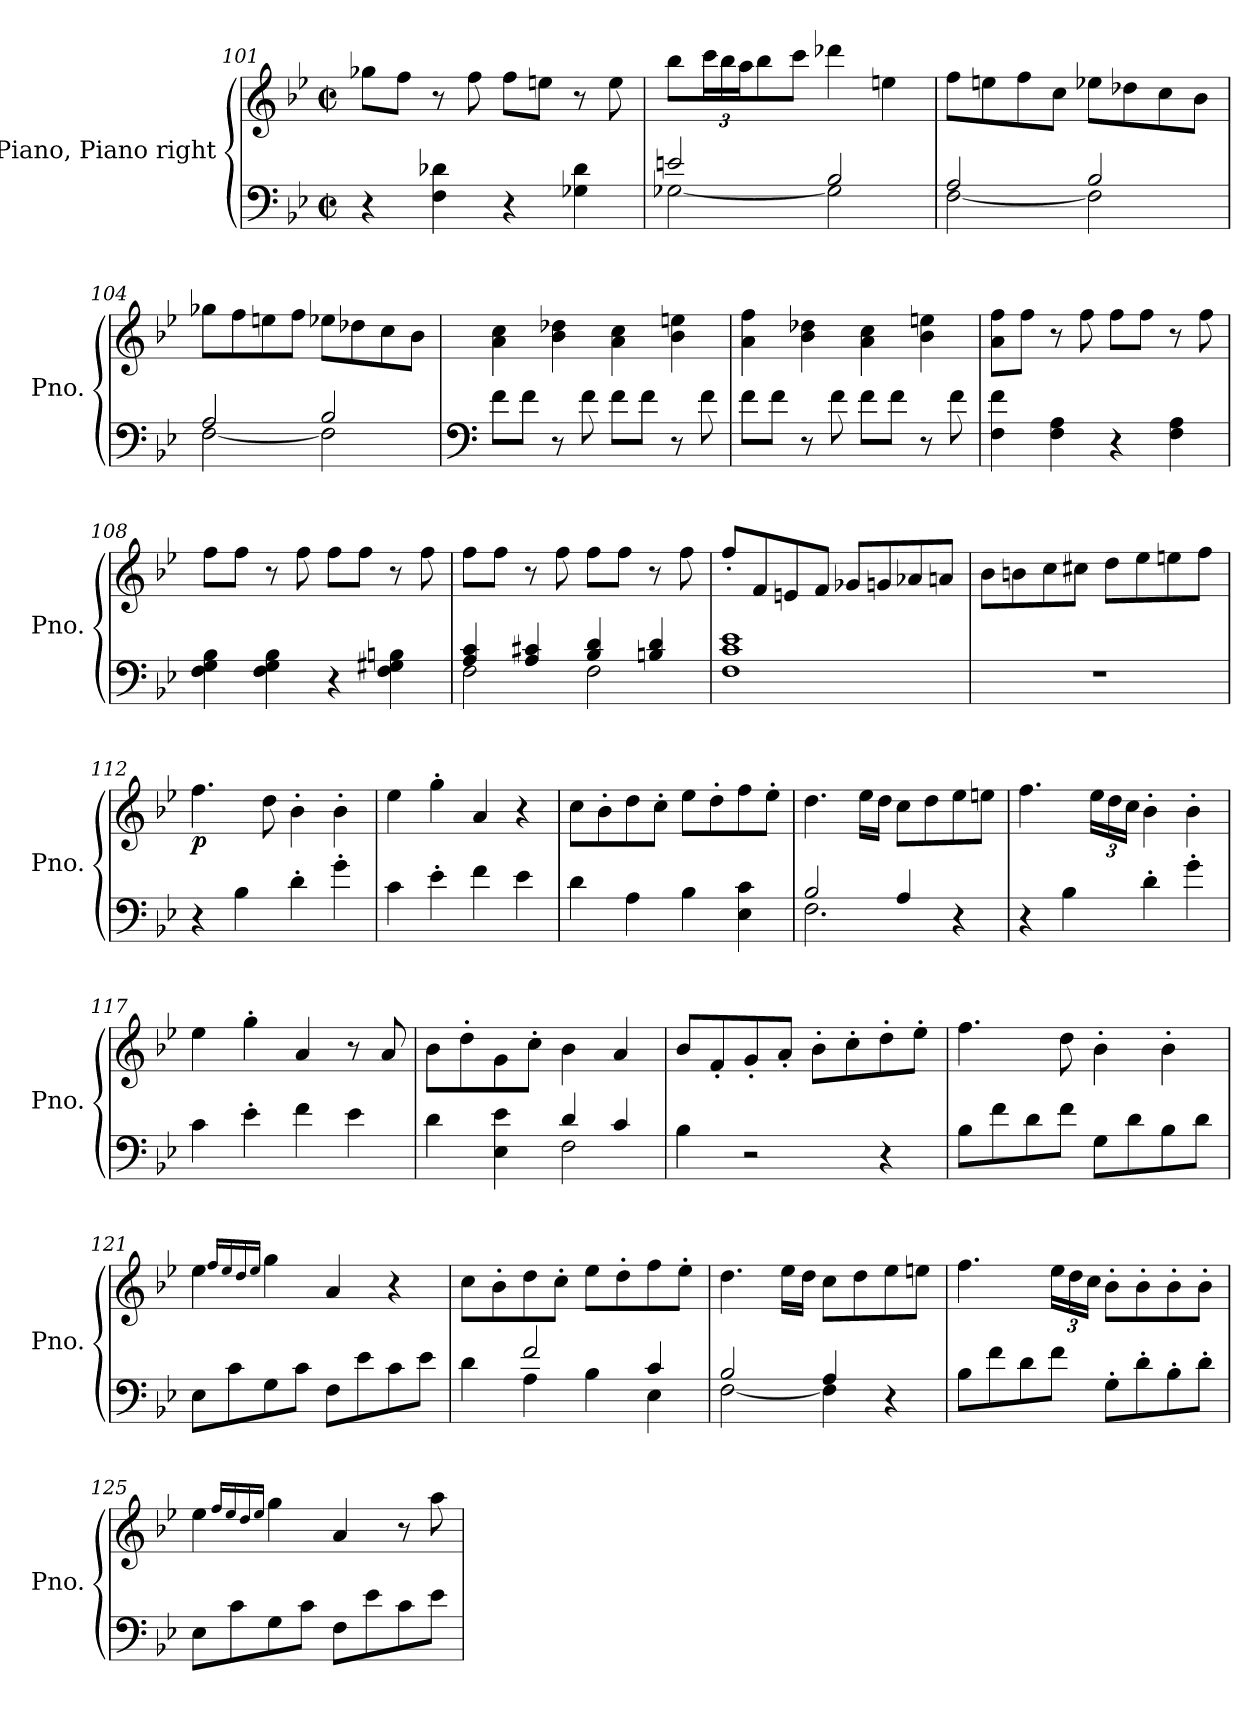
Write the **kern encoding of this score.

**kern	**kern	**dynam
*part1	*part1	*part1
*staff2	*staff1	*staff1/2
*I"Piano, Piano right	*	*
*I'Pno.	*	*
*clefF4	*clefG2	*
*k[b-e-]	*k[b-e-]	*
*M2/2	*M2/2	*
*met(c|)	*met(c|)	*
=101	=101	=101
4r	8gg-X\L	.
.	8ff\J	.
4F\ 4d-X\	8r	.
.	8ff\	.
4r	8ff\L	.
.	8een\J	.
4G-X\ 4d-\	8r	.
.	8ee\	.
=102	=102	=102
*^	*	*
2en/	[2G-X\	8bb-\L	.
*	*	*Xbrackettup	*
.	.	24ccc\L	.
.	.	24bb-\	.
.	.	24aa\J	.
.	.	8bb-\	.
.	.	8ccc\J	.
2B-/	2G-\]	4ddd-X\	.
.	.	4een\	.
!!LO:LB:g=z
=103	=103	=103	=103
2A/	[2F\	8ff\L	.
.	.	8een\	.
.	.	8ff\	.
.	.	8cc\J	.
2B-/	2F\]	8ee-X\L	.
.	.	8dd-X\	.
.	.	8cc\	.
.	.	8b-\J	.
=104	=104	=104	=104
2A/	[2F\	8gg-X\L	.
.	.	8ff\	.
.	.	8een\	.
.	.	8ff\J	.
2B-/	2F\]	8ee-X\L	.
.	.	8dd-X\	.
.	.	8cc\	.
.	.	8b-\J	.
*v	*v	*	*
=105	=105	=105
*clefF4	*	*
8f\L	4a\ 4cc\	.
8f\J	.	.
8r	4b-\ 4dd-X\	.
8f\	.	.
8f\L	4a\ 4cc\	.
8f\J	.	.
8r	4b-\ 4een\	.
8f\	.	.
=106	=106	=106
8f\L	4a\ 4ff\	.
8f\J	.	.
8r	4b-\ 4dd-X\	.
8f\	.	.
8f\L	4a\ 4cc\	.
8f\J	.	.
8r	4b-\ 4een\	.
8f\	.	.
!!LO:LB:g=z
=107	=107	=107
4F\ 4f\	8a\ 8ff\L	.
.	8ff\J	.
4F\ 4A\	8r	.
.	8ff\	.
4r	8ff\L	.
.	8ff\J	.
4F\ 4A\	8r	.
.	8ff\	.
=108	=108	=108
4F\ 4G\ 4B-\	8ff\L	.
.	8ff\J	.
4F\ 4G\ 4B-\	8r	.
.	8ff\	.
4r	8ff\L	.
.	8ff\J	.
4F\ 4G#X\ 4Bn\	8r	.
.	8ff\	.
=109	=109	=109
*^	*	*
4A/ 4c/	2F\	8ff\L	.
.	.	8ff\J	.
4A/ 4c#X/	.	8r	.
.	.	8ff\	.
4B-/ 4d/	2F\	8ff\L	.
.	.	8ff\J	.
4Bn/ 4d/	.	8r	.
.	.	8ff\	.
*v	*v	*	*
=110	=110	=110
1F 1c 1e-	8ff'/L	.
.	8f/	.
.	8en/	.
.	8f/J	.
.	8g-X/L	.
.	8gn/	.
.	8a-X/	.
.	8an/J	.
!!LO:LB:g=z
=111	=111	=111
1r	8b-\L	.
.	8bn\	.
.	8cc\	.
.	8cc#X\J	.
.	8dd\L	.
.	8ee-\	.
.	8een\	.
.	8ff\J	.
=112	=112	=112
!	!	!LO:DY:b
4r	4.ff\	p
4B-\	.	.
.	8dd\	.
4d'\	4b-'\	.
4g'\	4b-'\	.
=113	=113	=113
4c\	4ee-\	.
4e-'\	4gg'\	.
4f\	4a/	.
4e-\	4r	.
=114	=114	=114
4d\	8cc\L	.
.	8b-'\	.
4A\	8dd\	.
.	8cc'\J	.
4B-\	8ee-\L	.
.	8dd'\	.
4E-\ 4c\	8ff\	.
.	8ee-'\J	.
=115	=115	=115
*^	*	*
2B-/	2.F\	4.dd\	.
.	.	16ee-\LL	.
.	.	16dd\JJ	.
4A/	.	8cc\L	.
.	.	8dd\	.
4r	4ryy	8ee-\	.
.	.	8een\J	.
*v	*v	*	*
!!LO:LB:g=z
=116	=116	=116
4r	4.ff\	.
4B-\	.	.
.	24ee-\LL	.
.	24dd\	.
.	24cc\JJ	.
4d'\	4b-'\	.
4g'\	4b-'\	.
=117	=117	=117
4c\	4ee-\	.
4e-'\	4gg'\	.
4f\	4a/	.
4e-\	8r	.
.	8a/	.
=118	=118	=118
*^	*	*
4d\	2ryy	8b-\L	.
.	.	8dd'\	.
4E-\ 4e-\	.	8g\	.
.	.	8cc'\J	.
4d/	2F\	4b-\	.
4c/	.	4a/	.
*v	*v	*	*
=119	=119	=119
4B-\	8b-/L	.
.	8f'/	.
2r	8g'/	.
.	8a'/J	.
.	8b-'\L	.
.	8cc'\	.
4r	8dd'\	.
.	8ee-'\J	.
=120	=120	=120
8B-\L	4.ff\	.
8f\	.	.
8d\	.	.
8f\J	8dd\	.
8G\L	4b-'\	.
8d\	.	.
8B-\	4b-'\	.
8d\J	.	.
!!LO:LB:g=z
=121	=121	=121
8E-\L	4ee-\	.
8c\	.	.
.	16qff/LL	.
.	16qee-/	.
.	16qdd/	.
.	16qee-/JJ	.
8G\	4gg\	.
8c\J	.	.
8F\L	4a/	.
8e-\	.	.
8c\	4r	.
8e-\J	.	.
=122	=122	=122
*^	*	*
4d\	4ryy	8cc\L	.
.	.	8b-'\	.
2f/	4A\	8dd\	.
.	.	8cc'\J	.
.	4B-\	8ee-\L	.
.	.	8dd'\	.
4c/	4E-\	8ff\	.
.	.	8ee-'\J	.
=123	=123	=123	=123
2B-/	[2F\	4.dd\	.
.	.	16ee-\LL	.
.	.	16dd\JJ	.
4A/	4F\]	8cc\L	.
.	.	8dd\	.
4r	4ryy	8ee-\	.
.	.	8een\J	.
*v	*v	*	*
=124	=124	=124
8B-\L	4.ff\	.
8f\	.	.
8d\	.	.
8f\J	24ee-\LL	.
.	24dd\	.
.	24cc\JJ	.
8G'\L	8b-'\L	.
8d'\	8b-'\	.
8B-'\	8b-'\	.
8d'\J	8b-'\J	.
!!LO:PB:g=z
=125	=125	=125
8E-\L	4ee-\	.
8c\	.	.
.	16qff/LL	.
.	16qee-/	.
.	16qdd/	.
.	16qee-/JJ	.
8G\	4gg\	.
8c\J	.	.
8F\L	4a/	.
8e-\	.	.
8c\	8r	.
8e-\J	8aa\	.
=	=	=
*-	*-	*-
